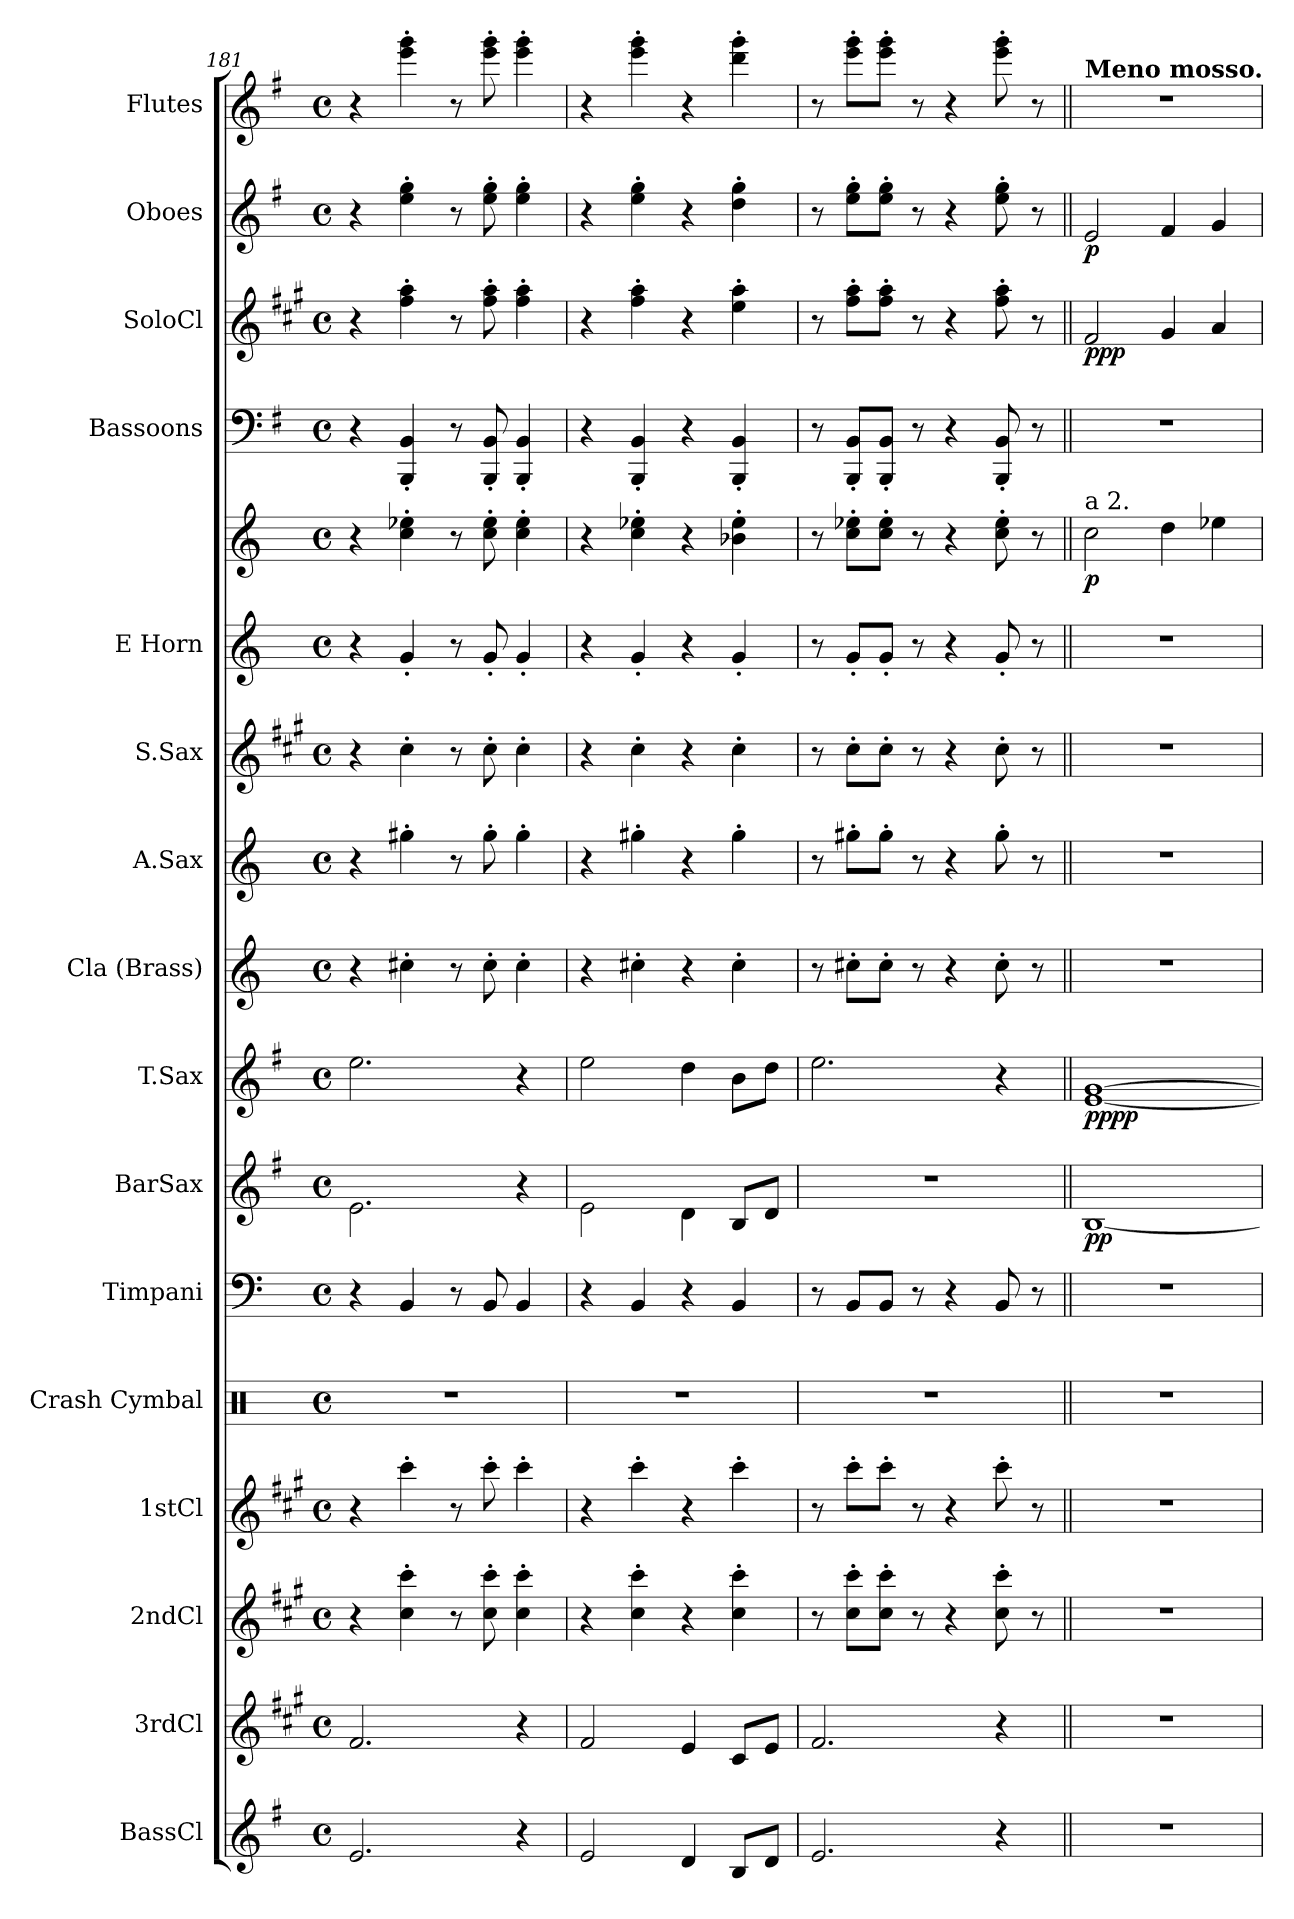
**kern	**kern	**kern	**kern	**kern	**kern	**kern	**dynam	**kern	**dynam	**kern	**kern	**kern	**kern	**kern	**dynam	**kern	**kern	**dynam	**kern	**dynam	**kern
*part16	*part15	*part14	*part13	*part12	*part11	*part10	*part10	*part9	*part9	*part8	*part7	*part6	*part5	*part5	*part5	*part4	*part3	*part3	*part2	*part2	*part1
*staff17	*staff16	*staff15	*staff14	*staff13	*staff12	*staff11	*staff11	*staff10	*staff10	*staff9	*staff8	*staff7	*staff6	*staff5	*staff5/6	*staff4	*staff3	*staff3	*staff2	*staff2	*staff1
*I"BassCl	*I"3rdCl	*I"2ndCl	*I"1stCl	*I"Crash Cymbal	*I"Timpani	*I"BarSax	*	*I"T.Sax	*	*I"Cla (Brass)	*I"A.Sax	*I"S.Sax	*I"E Horn	*	*	*I"Bassoons	*I"SoloCl	*	*I"Oboes	*	*I"Flutes
*I'BassCl	*I'3rdCl	*I'2ndCl	*I'1stCl	*I'Cr. Cym.	*I'Timp.	*I'Bar. Sax.	*	*I'T. Sax.	*	*I'Cla(Brass)	*I'A. Sax	*I'S. Sax.	*I'E Hn.	*	*	*I'Bsn.	*I'SoloCl	*	*I'Ob.	*	*I'Fl.
*clefG2	*clefG2	*clefG2	*clefG2	*clefX	*clefF4	*clefG2	*	*clefG2	*	*clefG2	*clefG2	*clefG2	*clefG2	*clefG2	*	*clefF4	*clefG2	*	*clefG2	*	*clefG2
*ITrd8c14	*ITrd1c2	*ITrd1c2	*ITrd1c2	*	*	*ITrd12c21	*	*ITrd8c14	*	*ITrd1c2	*ITrd5c9	*ITrd1c2	*ITrd5c8	*ITrd5c8	*	*	*ITrd1c2	*	*	*	*
*k[f#]	*k[f#]	*k[f#]	*k[f#]	*k[]	*k[]	*k[f#]	*	*k[f#]	*	*k[b-e-]	*k[b-e-a-]	*k[f#]	*k[f#c#g#d#]	*k[f#c#g#d#]	*	*k[f#]	*k[f#]	*	*k[f#]	*	*k[f#]
*M4/4	*M4/4	*M4/4	*M4/4	*M4/4	*M4/4	*M4/4	*	*M4/4	*	*M4/4	*M4/4	*M4/4	*M4/4	*M4/4	*	*M4/4	*M4/4	*	*M4/4	*	*M4/4
*met(c)	*met(c)	*met(c)	*met(c)	*met(c)	*met(c)	*met(c)	*	*met(c)	*	*met(c)	*met(c)	*met(c)	*met(c)	*met(c)	*	*met(c)	*met(c)	*	*met(c)	*	*met(c)
=181	=181	=181	=181	=181	=181	=181	=181	=181	=181	=181	=181	=181	=181	=181	=181	=181	=181	=181	=181	=181	=181
2.E/	2.e/	4r	4r	1r	4r	2.E\	.	2.e\	.	4r	4r	4r	4r	4r	.	4r	4r	.	4r	.	4r
.	.	4b\' 4bb\'	4bb'\	.	4BB/	.	.	.	.	4bn'\	4bn'\	4b'\	4B'/	4e\' 4gn\'	.	4BBB/' 4BB/'	4ee\' 4gg\'	.	4ee\' 4gg\'	.	4eee\' 4ggg\'
.	.	8r	8r	.	8r	.	.	.	.	8r	8r	8r	8r	8r	.	8r	8r	.	8r	.	8r
.	.	8b\' 8bb\'	8bb'\	.	8BB/	.	.	.	.	8b'\	8b'\	8b'\	8B'/	8e\' 8g\'	.	8BBB/' 8BB/'	8ee\' 8gg\'	.	8ee\' 8gg\'	.	8eee\' 8ggg\'
4r	4r	4b\' 4bb\'	4bb'\	.	4BB/	4r	.	4r	.	4b'\	4b'\	4b'\	4B'/	4e\' 4g\'	.	4BBB/' 4BB/'	4ee\' 4gg\'	.	4ee\' 4gg\'	.	4eee\' 4ggg\'
!!LO:PB:g=z
=182	=182	=182	=182	=182	=182	=182	=182	=182	=182	=182	=182	=182	=182	=182	=182	=182	=182	=182	=182	=182	=182
2E/	2e/	4r	4r	1r	4r	2E\	.	2e\	.	4r	4r	4r	4r	4r	.	4r	4r	.	4r	.	4r
.	.	4b\' 4bb\'	4bb'\	.	4BB/	.	.	.	.	4bn'\	4bn'\	4b'\	4B'/	4e\' 4gn\'	.	4BBB/' 4BB/'	4ee\' 4gg\'	.	4ee\' 4gg\'	.	4eee\' 4ggg\'
4D/	4d/	4r	4r	.	4r	4D\	.	4d\	.	4r	4r	4r	4r	4r	.	4r	4r	.	4r	.	4r
8BB/L	8B/L	4b\' 4bb\'	4bb'\	.	4BB/	8BB/L	.	8B\L	.	4b'\	4b'\	4b'\	4B'/	4dn\' 4g\'	.	4BBB/' 4BB/'	4dd\' 4gg\'	.	4dd\' 4gg\'	.	4ddd\' 4ggg\'
8D/J	8d/J	.	.	.	.	8D/J	.	8d\J	.	.	.	.	.	.	.	.	.	.	.	.	.
=183	=183	=183	=183	=183	=183	=183	=183	=183	=183	=183	=183	=183	=183	=183	=183	=183	=183	=183	=183	=183	=183
2.E/	2.e/	8r	8r	1r	8r	1r	.	2.e\	.	8r	8r	8r	8r	8r	.	8r	8r	.	8r	.	8r
.	.	8b\' 8bb\'L	8bb'\L	.	8BB/L	.	.	.	.	8bn'\L	8bn'\L	8b'\L	8B'/L	8e\' 8gn\'L	.	8BBB/' 8BB/'L	8ee\' 8gg\'L	.	8ee\' 8gg\'L	.	8eee\' 8ggg\'L
.	.	8b\' 8bb\'J	8bb'\J	.	8BB/J	.	.	.	.	8b'\J	8b'\J	8b'\J	8B'/J	8e\' 8g\'J	.	8BBB/' 8BB/'J	8ee\' 8gg\'J	.	8ee\' 8gg\'J	.	8eee\' 8ggg\'J
.	.	8r	8r	.	8r	.	.	.	.	8r	8r	8r	8r	8r	.	8r	8r	.	8r	.	8r
.	.	4r	4r	.	4r	.	.	.	.	4r	4r	4r	4r	4r	.	4r	4r	.	4r	.	4r
4r	4r	8b\' 8bb\'	8bb'\	.	8BB/	.	.	4r	.	8b'\	8b'\	8b'\	8B'/	8e\' 8g\'	.	8BBB/' 8BB/'	8ee\' 8gg\'	.	8ee\' 8gg\'	.	8eee\' 8ggg\'
.	.	8r	8r	.	8r	.	.	.	.	8r	8r	8r	8r	8r	.	8r	8r	.	8r	.	8r
=184||	=184||	=184||	=184||	=184||	=184||	=184||	=184||	=184||	=184||	=184||	=184||	=184||	=184||	=184||	=184||	=184||	=184||	=184||	=184||	=184||	=184||
!!LO:REH:place=s1:a:B:enc=none:fs=18:t=9
*	*	*	*	*	*	*	*	*	*	*	*	*	*	*	*	*	*	*	*	*	*MM100
!	!	!	!	!	!	!	!	!	!	!	!	!	!	!	!	!	!	!	!	!	!LO:TX:a:B:t=Meno mosso.
!	!	!	!	!	!	!	!	!	!	!	!	!	!	!LO:TX:a:t=a 2.	!	!	!	!	!	!	!
!	!	!	!	!	!	!	!LO:DY:b	!	!LO:DY:b	!	!	!	!	!	!	!	!	!	!	!	!
!	!	!	!	!	!	!	!	!	!LO:DY:n=1:b	!	!	!	!	!	!LO:DY:b	!	!	!LO:DY:b	!	!	!
!	!	!	!	!	!	!	!	!	!	!	!	!	!	!	!	!	!	!LO:DY:n=1:b	!	!	!
!	!	!	!	!	!	!	!	!	!	!	!	!	!	!	!	!	!	!LO:DY:n=2:b	!	!LO:DY:b	!
1r	1r	1r	1r	1r	1r	[1BB	pp	[1E [1G	pp pp	1r	1r	1r	1r	2e\	p	1r	2e/	p p p	2e/	p	1r
.	.	.	.	.	.	.	.	.	.	.	.	.	.	4f#\	.	.	4f#/	.	4f#/	.	.
.	.	.	.	.	.	.	.	.	.	.	.	.	.	4gn\	.	.	4g/	.	4g/	.	.
=	=	=	=	=	=	=	=	=	=	=	=	=	=	=	=	=	=	=	=	=	=
*-	*-	*-	*-	*-	*-	*-	*-	*-	*-	*-	*-	*-	*-	*-	*-	*-	*-	*-	*-	*-	*-
